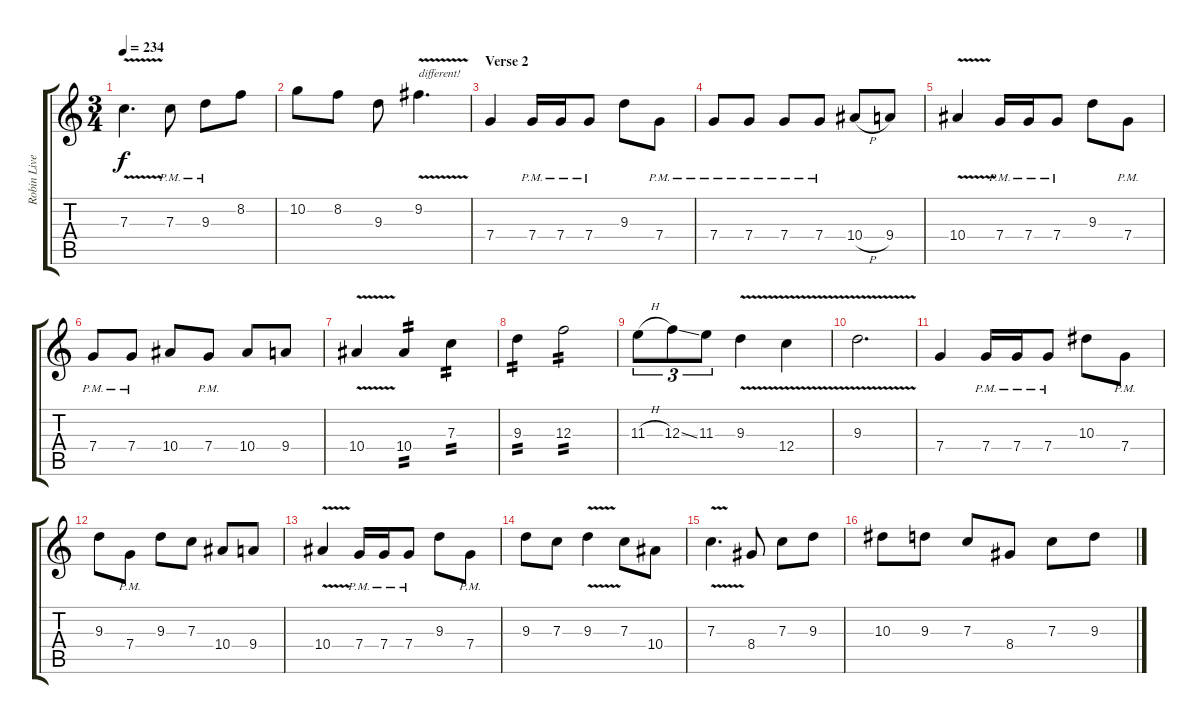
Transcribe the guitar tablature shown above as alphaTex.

\track ("Robin Live" "Robin Live") {instrument distortionguitar}
\staff {score tabs}
\tuning (D4 A3 F3 C3 G2 D2) {hide}
\ts (3 4)
\tempo 234
\clef g2
\ks c
7.3{v}.4{d dy f} 7.3{pm}.8 9.3{pm}.8 8.2.8 |
10.2.8 8.2.8 9.3.8 9.2{v}.4{d txt "different!"} |
\section ("" "Verse 2")
7.4.4 7.4{pm}.16 7.4{pm}.16 7.4{pm}.8 9.3.8 7.4{pm}.8 |
7.4{pm}.8 7.4{pm}.8 7.4{pm}.8 7.4{pm}.8 10.4{h}.8 9.4.8 |
10.4{v}.4 7.4{pm}.16 7.4{pm}.16 7.4{pm}.8 9.3.8 7.4{pm}.8 |
7.4{pm}.8 7.4{pm}.8 10.4.8 7.4{pm}.8 10.4.8 9.4.8 |
10.4{v}.4 10.4.4{tp 2} 7.3.4{tp 2} |
9.3.4{tp 2} 12.3.2{tp 2} |
11.3{h}.8{tu (3 2)} 12.3{ss}.8{tu (3 2)} 11.3.8{tu (3 2)} 9.3{v}.4 12.4{v}.4 |
9.3{v}.2{d} |
7.4.4 7.4{pm}.16 7.4{pm}.16 7.4{pm}.8 10.3.8 7.4{pm}.8 |
9.3.8 7.4{pm}.8 9.3.8 7.3.8 10.4.8 9.4.8 |
10.4{v}.4 7.4{pm}.16 7.4{pm}.16 7.4{pm}.8 9.3.8 7.4{pm}.8 |
9.3.8 7.3.8 9.3{v}.4 7.3.8 10.4.8 |
7.3{v}.4{d} 8.4.8 7.3.8 9.3.8 |
10.3.8 9.3.8 7.3.8 8.4.8 7.3.8 9.3.8
